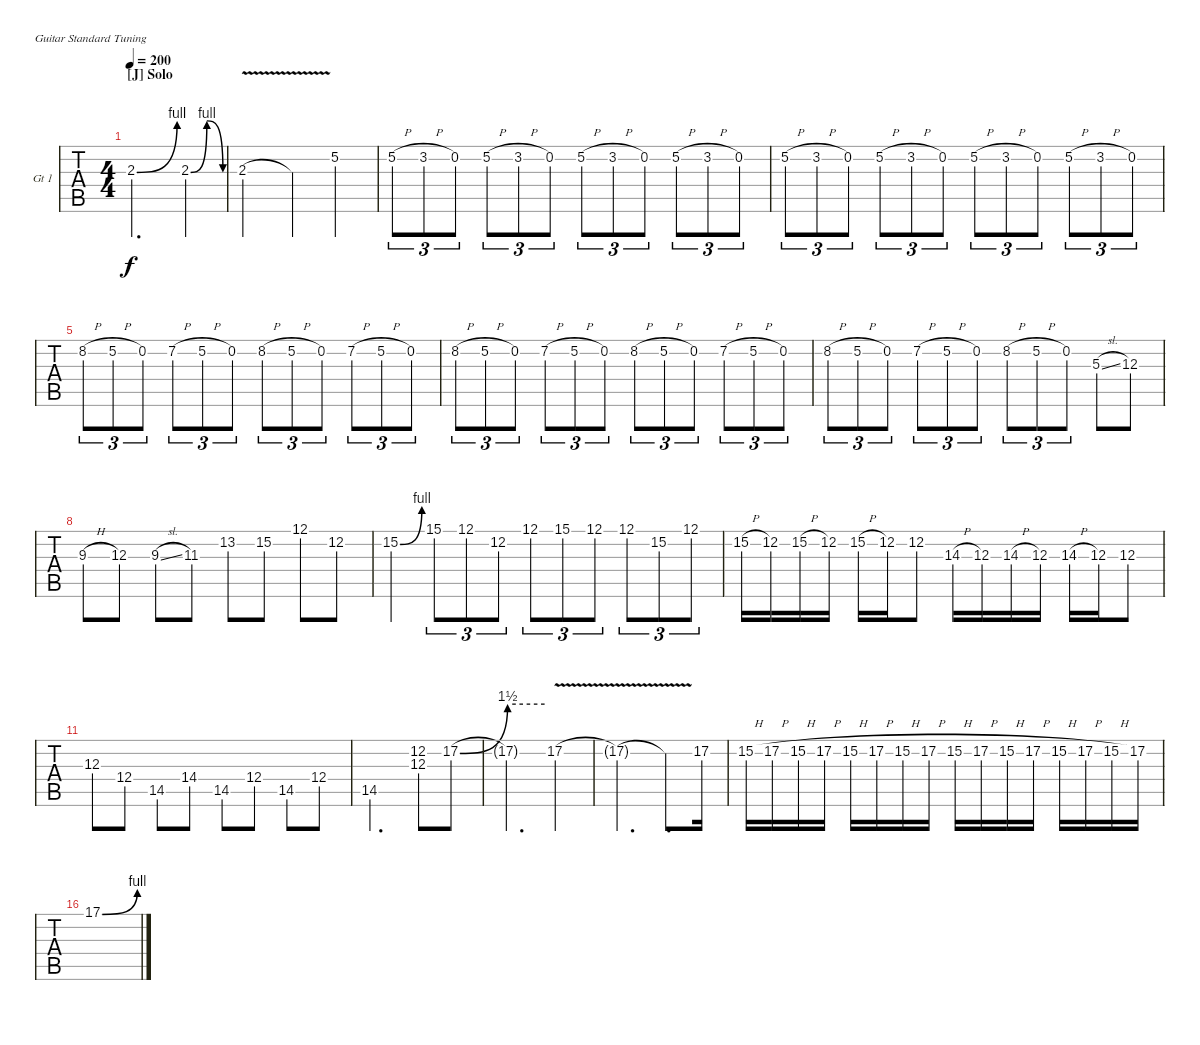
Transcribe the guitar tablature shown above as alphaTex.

\bracketExtendMode nobrackets
\firstSystemTrackNameOrientation horizontal
\otherSystemsTrackNameOrientation horizontal
\defaultBarNumberDisplay FirstOfSystem
\track ("Guitar 1" "Gt 1") {instrument distortionguitar}
\staff {tabs}
\tuning (E4 B3 G3 D3 A2 E2)
\ts (4 4)
\section ("J" "Solo")
\tempo 200
\clef g2
\ks c
2.3{be (bend 0 0 60 4)}.2{d lyrics (0 "") lyrics (1 "") lyrics (2 "") lyrics (3 "") lyrics (4 "") dy f} 2.3{be (bendrelease 0 0 30 4 30 4 60 0)}.4{lyrics (0 "") lyrics (1 "") lyrics (2 "") lyrics (3 "") lyrics (4 "")} |
2.3{v}.2{lyrics (0 "") lyrics (1 "") lyrics (2 "") lyrics (3 "") lyrics (4 "")} 2.3{v t}.4{lyrics (0 "") lyrics (1 "") lyrics (2 "") lyrics (3 "") lyrics (4 "")} 5.2.4{lyrics (0 "") lyrics (1 "") lyrics (2 "") lyrics (3 "") lyrics (4 "")} |
5.2{h}.8{tu (3 2) lyrics (0 "") lyrics (1 "") lyrics (2 "") lyrics (3 "") lyrics (4 "")} 3.2{h}.8{tu (3 2) lyrics (0 "") lyrics (1 "") lyrics (2 "") lyrics (3 "") lyrics (4 "")} 0.2.8{tu (3 2) lyrics (0 "") lyrics (1 "") lyrics (2 "") lyrics (3 "") lyrics (4 "")} 5.2{h}.8{tu (3 2)} 3.2{h}.8{tu (3 2)} 0.2.8{tu (3 2)} 5.2{h}.8{tu (3 2)} 3.2{h}.8{tu (3 2)} 0.2.8{tu (3 2)} 5.2{h}.8{tu (3 2)} 3.2{h}.8{tu (3 2)} 0.2.8{tu (3 2)} |
5.2{h}.8{tu (3 2) lyrics (0 "") lyrics (1 "") lyrics (2 "") lyrics (3 "") lyrics (4 "")} 3.2{h}.8{tu (3 2) lyrics (0 "") lyrics (1 "") lyrics (2 "") lyrics (3 "") lyrics (4 "")} 0.2.8{tu (3 2) lyrics (0 "") lyrics (1 "") lyrics (2 "") lyrics (3 "") lyrics (4 "")} 5.2{h}.8{tu (3 2)} 3.2{h}.8{tu (3 2)} 0.2.8{tu (3 2)} 5.2{h}.8{tu (3 2)} 3.2{h}.8{tu (3 2)} 0.2.8{tu (3 2)} 5.2{h}.8{tu (3 2)} 3.2{h}.8{tu (3 2)} 0.2.8{tu (3 2)} |
8.2{h}.8{tu (3 2) lyrics (0 "") lyrics (1 "") lyrics (2 "") lyrics (3 "") lyrics (4 "")} 5.2{h}.8{tu (3 2) lyrics (0 "") lyrics (1 "") lyrics (2 "") lyrics (3 "") lyrics (4 "")} 0.2.8{tu (3 2) lyrics (0 "") lyrics (1 "") lyrics (2 "") lyrics (3 "") lyrics (4 "")} 7.2{h}.8{tu (3 2)} 5.2{h}.8{tu (3 2)} 0.2.8{tu (3 2)} 8.2{h}.8{tu (3 2)} 5.2{h}.8{tu (3 2)} 0.2.8{tu (3 2)} 7.2{h}.8{tu (3 2)} 5.2{h}.8{tu (3 2)} 0.2.8{tu (3 2)} |
8.2{h}.8{tu (3 2) lyrics (0 "") lyrics (1 "") lyrics (2 "") lyrics (3 "") lyrics (4 "")} 5.2{h}.8{tu (3 2) lyrics (0 "") lyrics (1 "") lyrics (2 "") lyrics (3 "") lyrics (4 "")} 0.2.8{tu (3 2) lyrics (0 "") lyrics (1 "") lyrics (2 "") lyrics (3 "") lyrics (4 "")} 7.2{h}.8{tu (3 2)} 5.2{h}.8{tu (3 2)} 0.2.8{tu (3 2)} 8.2{h}.8{tu (3 2)} 5.2{h}.8{tu (3 2)} 0.2.8{tu (3 2)} 7.2{h}.8{tu (3 2)} 5.2{h}.8{tu (3 2)} 0.2.8{tu (3 2)} |
8.2{h}.8{tu (3 2) lyrics (0 "") lyrics (1 "") lyrics (2 "") lyrics (3 "") lyrics (4 "")} 5.2{h}.8{tu (3 2) lyrics (0 "") lyrics (1 "") lyrics (2 "") lyrics (3 "") lyrics (4 "")} 0.2.8{tu (3 2) lyrics (0 "") lyrics (1 "") lyrics (2 "") lyrics (3 "") lyrics (4 "")} 7.2{h}.8{tu (3 2)} 5.2{h}.8{tu (3 2)} 0.2.8{tu (3 2)} 8.2{h}.8{tu (3 2)} 5.2{h}.8{tu (3 2)} 0.2.8{tu (3 2)} 5.3{sl}.8 12.3.8 |
9.3{h}.8{lyrics (0 "") lyrics (1 "") lyrics (2 "") lyrics (3 "") lyrics (4 "")} 12.3.8{lyrics (0 "") lyrics (1 "") lyrics (2 "") lyrics (3 "") lyrics (4 "")} 9.3{sl}.8{lyrics (0 "") lyrics (1 "") lyrics (2 "") lyrics (3 "") lyrics (4 "")} 11.3.8 13.2.8 15.2.8 12.1.8 12.2.8 |
15.2{be (bend 0 0 60 4)}.4{lyrics (0 "") lyrics (1 "") lyrics (2 "") lyrics (3 "") lyrics (4 "")} 15.1.8{tu (3 2) lyrics (0 "") lyrics (1 "") lyrics (2 "") lyrics (3 "") lyrics (4 "")} 12.1.8{tu (3 2) lyrics (0 "") lyrics (1 "") lyrics (2 "") lyrics (3 "") lyrics (4 "")} 12.2.8{tu (3 2)} 12.1.8{tu (3 2)} 15.1.8{tu (3 2)} 12.1.8{tu (3 2)} 12.1.8{tu (3 2)} 15.2.8{tu (3 2)} 12.1.8{tu (3 2)} |
15.2{h}.16{lyrics (0 "") lyrics (1 "") lyrics (2 "") lyrics (3 "") lyrics (4 "")} 12.2.16{lyrics (0 "") lyrics (1 "") lyrics (2 "") lyrics (3 "") lyrics (4 "")} 15.2{h}.16{lyrics (0 "") lyrics (1 "") lyrics (2 "") lyrics (3 "") lyrics (4 "")} 12.2.16 15.2{h}.16 12.2.16 12.2.8 14.3{h}.16 12.3.16 14.3{h}.16 12.3.16 14.3{h}.16 12.3.16 12.3.8 |
12.3.8{lyrics (0 "") lyrics (1 "") lyrics (2 "") lyrics (3 "") lyrics (4 "")} 12.4.8{lyrics (0 "") lyrics (1 "") lyrics (2 "") lyrics (3 "") lyrics (4 "")} 14.5.8{lyrics (0 "") lyrics (1 "") lyrics (2 "") lyrics (3 "") lyrics (4 "")} 14.4.8 14.5.8 12.4.8 14.5.8 12.4.8 |
14.5.2{d lyrics (0 "") lyrics (1 "") lyrics (2 "") lyrics (3 "") lyrics (4 "")} (12.2 12.3).8{lyrics (0 "") lyrics (1 "") lyrics (2 "") lyrics (3 "") lyrics (4 "")} 17.2{be (bend 0 0 60 6)}.8{lyrics (0 "") lyrics (1 "") lyrics (2 "") lyrics (3 "") lyrics (4 "")} |
17.2{be (hold 0 6 60 6) t}.2{d lyrics (0 "") lyrics (1 "") lyrics (2 "") lyrics (3 "") lyrics (4 "")} 17.2{v}.4{lyrics (0 "") lyrics (1 "") lyrics (2 "") lyrics (3 "") lyrics (4 "")} |
17.2{v t}.2{d lyrics (0 "") lyrics (1 "") lyrics (2 "") lyrics (3 "") lyrics (4 "")} 17.2{v t}.8{d lyrics (0 "") lyrics (1 "") lyrics (2 "") lyrics (3 "") lyrics (4 "")} 17.2.16{lyrics (0 "") lyrics (1 "") lyrics (2 "") lyrics (3 "") lyrics (4 "")} |
15.2{h}.16{lyrics (0 "") lyrics (1 "") lyrics (2 "") lyrics (3 "") lyrics (4 "")} 17.2{h}.16{lyrics (0 "") lyrics (1 "") lyrics (2 "") lyrics (3 "") lyrics (4 "")} 15.2{h}.16{lyrics (0 "") lyrics (1 "") lyrics (2 "") lyrics (3 "") lyrics (4 "")} 17.2{h}.16 15.2{h}.16 17.2{h}.16 15.2{h}.16 17.2{h}.16 15.2{h}.16 17.2{h}.16 15.2{h}.16 17.2{h}.16 15.2{h}.16 17.2{h}.16 15.2{h}.16 17.2.16 |
17.1{be (bend 0 0 60 4)}.1{lyrics (0 "") lyrics (1 "") lyrics (2 "") lyrics (3 "") lyrics (4 "")}
